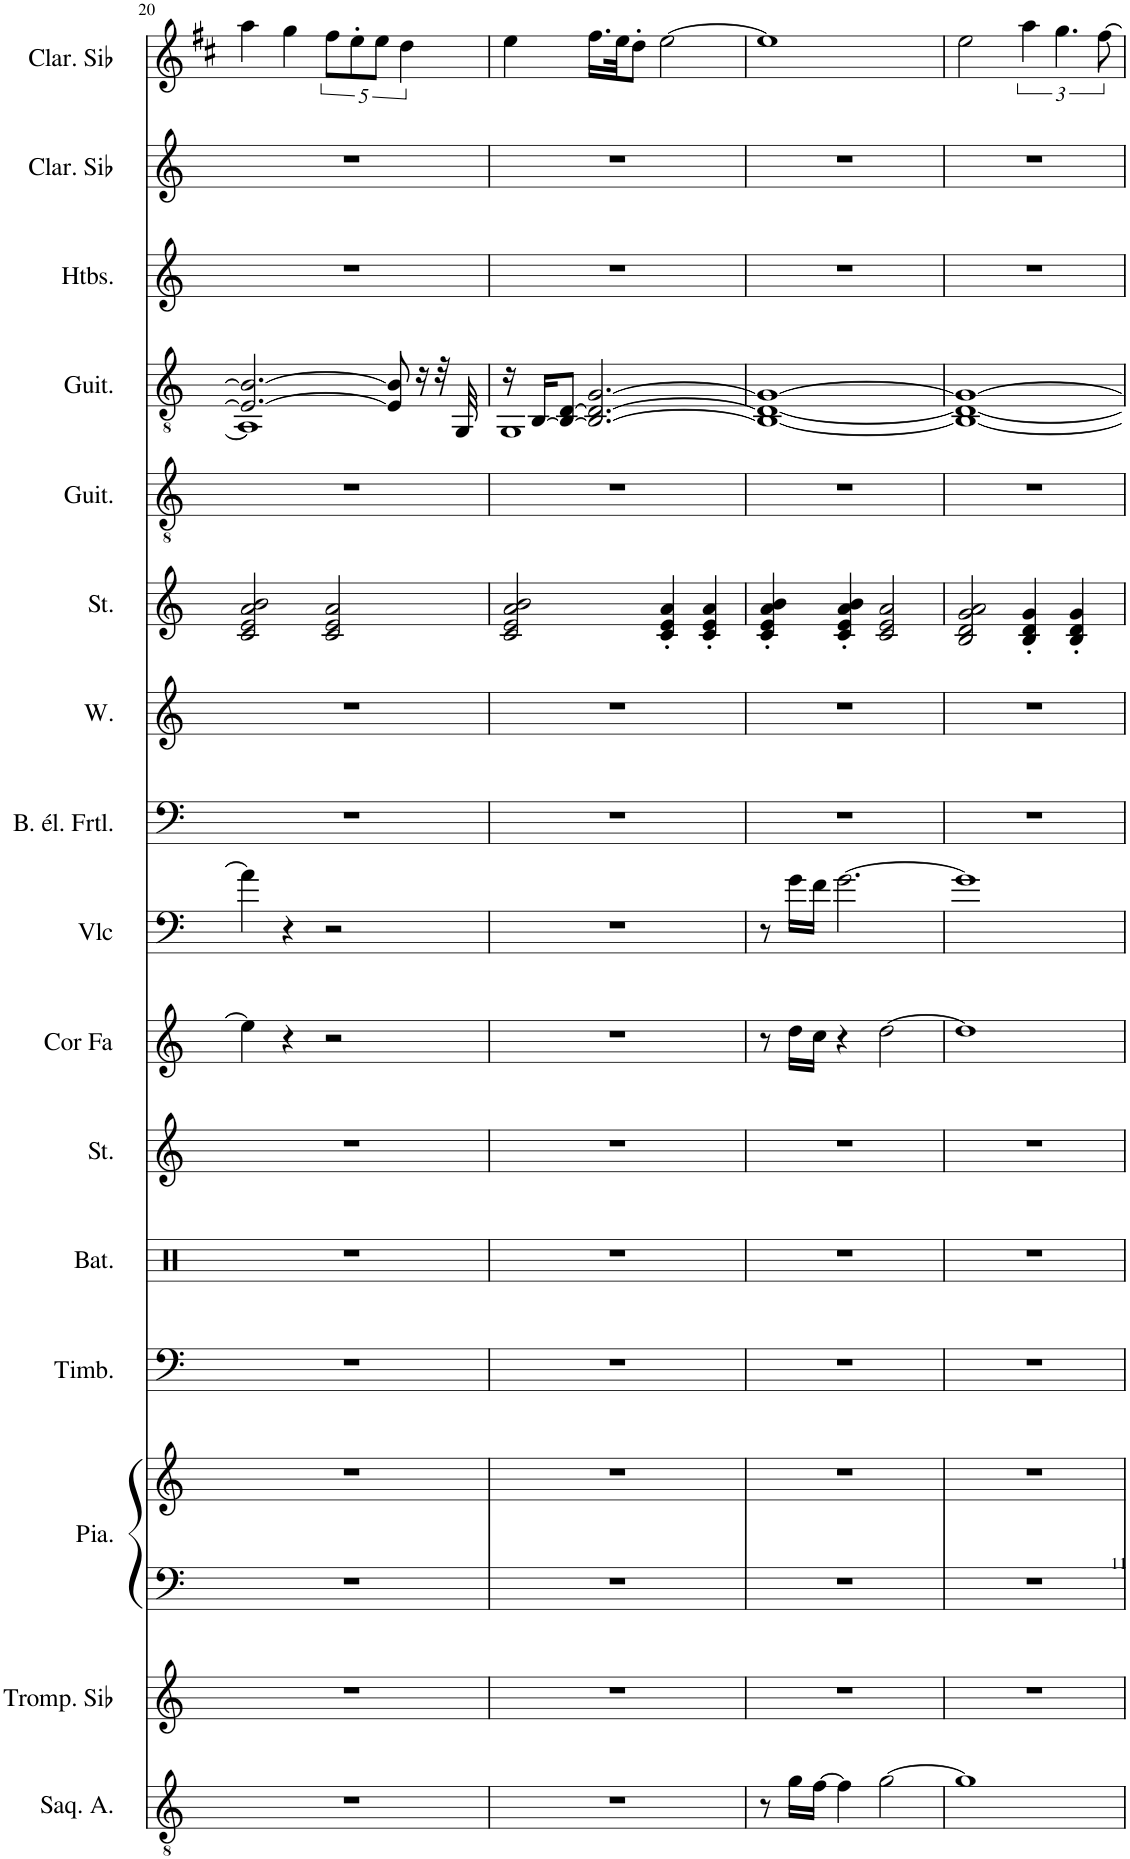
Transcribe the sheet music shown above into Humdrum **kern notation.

**kern	**kern	**kern	**kern	**kern	**kern	**kern	**kern	**kern	**kern	**kern	**kern	**kern	**kern	**kern	**kern	**kern
*part16	*part15	*part14	*part14	*part13	*part12	*part11	*part10	*part9	*part8	*part7	*part6	*part5	*part4	*part3	*part2	*part1
*staff17	*staff16	*staff15	*staff14	*staff13	*staff12	*staff11	*staff10	*staff9	*staff8	*staff7	*staff6	*staff5	*staff4	*staff3	*staff2	*staff1
*I"Saqueboute Alto, Trombone	*I"Trompette en Sib, Trumpet	*I"Piano, Acoustic Grand Piano	*	*I"Timbales, Timpani Ensemble	*I"Batterie	*I"Cordes, String Ensemble 2	*I"Cor en Fa, French Horn	*I"Violoncelle, Cello	*I"Basse électrique fretless, Fretless Bass	*I"Femmes, Choir Aahs	*I"Cordes, String Ensemble 2	*I"Guitare classique, Acoustic Guitar (nylon)	*I"Guitare classique, Acoustic Guitar (nylon)	*I"Hautbois, Oboe	*I"Clarinette en Sib, Clarinet Pipe	*I"Clarinette en Sib
*I'Saq. A.	*I'Tromp. Sib	*I'Pia.	*	*I'Timb.	*I'Bat.	*I'St.	*I'Cor Fa	*I'Vlc	*I'B. él. Frtl.	*	*I'St.	*I'Guit.	*I'Guit.	*I'Htbs.	*I'Clar. Sib	*I'Clar. Sib
!!LO:PB:g=z
*clefGv2	*clefG2	*clefF4	*clefG2	*clefF4	*clefX	*clefG2	*clefG2	*clefF4	*clefF4	*clefG2	*clefG2	*clefGv2	*clefGv2	*clefG2	*clefG2	*clefG2
*	*Trd1c2	*	*	*	*	*	*Trd4c7	*	*Trd7c12	*	*	*	*	*	*Trd1c2	*Trd1c2
*k[]	*k[]	*k[]	*k[]	*k[]	*k[]	*k[]	*k[]	*k[]	*k[]	*k[]	*k[]	*k[]	*k[]	*k[]	*k[]	*k[f#c#]
*M4/4	*M4/4	*M4/4	*M4/4	*M4/4	*M4/4	*M4/4	*M4/4	*M4/4	*M4/4	*M4/4	*M4/4	*M4/4	*M4/4	*M4/4	*M4/4	*M4/4
=20	=20	=20	=20	=20	=20	=20	=20	=20	=20	=20	=20	=20	=20	=20	=20	=20
*	*	*	*	*	*	*	*	*	*	*	*	*	*^	*	*	*
1r	1r	1r	1r	1r	1r	1r	4ee\]	4a\]	1r	1r	2c/ 2e/ 2a/ 2b/	1r	2.E/_ 2.B/_	1AA]	1r	1r	4aa\
.	.	.	.	.	.	.	4r	4r	.	.	.	.	.	.	.	.	4gg\
.	.	.	.	.	.	.	2r	2r	.	.	2c/ 2e/ 2a/	.	.	.	.	.	10ff#\L
.	.	.	.	.	.	.	.	.	.	.	.	.	.	.	.	.	10ee'\
.	.	.	.	.	.	.	.	.	.	.	.	.	.	.	.	.	10ee\J
.	.	.	.	.	.	.	.	.	.	.	.	.	8E/] 8B/]	.	.	.	.
.	.	.	.	.	.	.	.	.	.	.	.	.	.	.	.	.	5dd\
.	.	.	.	.	.	.	.	.	.	.	.	.	16r	.	.	.	.
.	.	.	.	.	.	.	.	.	.	.	.	.	32r	.	.	.	.
.	.	.	.	.	.	.	.	.	.	.	.	.	32GG/	.	.	.	.
=21	=21	=21	=21	=21	=21	=21	=21	=21	=21	=21	=21	=21	=21	=21	=21	=21	=21
1r	1r	1r	1r	1r	1r	1r	1r	1r	1r	1r	2c/ 2e/ 2a/ 2b/	1r	16r	1GG	1r	1r	4ee\
.	.	.	.	.	.	.	.	.	.	.	.	.	[16BB/KL	.	.	.	.
.	.	.	.	.	.	.	.	.	.	.	.	.	8BB/_ [8D/J	.	.	.	.
.	.	.	.	.	.	.	.	.	.	.	.	.	2.BB/_ 2.D/_ [2.G/	.	.	.	16.ff#\LL
.	.	.	.	.	.	.	.	.	.	.	.	.	.	.	.	.	32ee\JK
.	.	.	.	.	.	.	.	.	.	.	.	.	.	.	.	.	8dd'\J
.	.	.	.	.	.	.	.	.	.	.	4c/' 4e/' 4a/'	.	.	.	.	.	[2ee\
.	.	.	.	.	.	.	.	.	.	.	4c/' 4e/' 4a/'	.	.	.	.	.	.
*	*	*	*	*	*	*	*	*	*	*	*	*	*v	*v	*	*	*
=22	=22	=22	=22	=22	=22	=22	=22	=22	=22	=22	=22	=22	=22	=22	=22	=22
8r	1r	1r	1r	1r	1r	1r	8r	8r	1r	1r	4c/' 4e/' 4a/' 4b/'	1r	1BB_ 1D_ 1G_	1r	1r	1ee]
16g\LL	.	.	.	.	.	.	16dd\LL	16g\LL	.	.	.	.	.	.	.	.
[16f\JJ	.	.	.	.	.	.	16cc\JJ	16f\JJ	.	.	.	.	.	.	.	.
4f\]	.	.	.	.	.	.	4r	[2.g\	.	.	4c/' 4e/' 4a/' 4b/'	.	.	.	.	.
[2g\	.	.	.	.	.	.	[2dd\	.	.	.	2c/ 2e/ 2a/	.	.	.	.	.
=23	=23	=23	=23	=23	=23	=23	=23	=23	=23	=23	=23	=23	=23	=23	=23	=23
1g]	1r	1r	1r	1r	1r	1r	1dd]	1g]	1r	1r	2B/ 2d/ 2g/ 2a/	1r	1BB_ 1D_ 1G_	1r	1r	2ee\
.	.	.	.	.	.	.	.	.	.	.	4B/' 4d/' 4g/'	.	.	.	.	6aa\
.	.	.	.	.	.	.	.	.	.	.	.	.	.	.	.	6.gg\
.	.	.	.	.	.	.	.	.	.	.	4B/' 4d/' 4g/'	.	.	.	.	.
.	.	.	.	.	.	.	.	.	.	.	.	.	.	.	.	[12ff#\
=	=	=	=	=	=	=	=	=	=	=	=	=	=	=	=	=
*-	*-	*-	*-	*-	*-	*-	*-	*-	*-	*-	*-	*-	*-	*-	*-	*-
